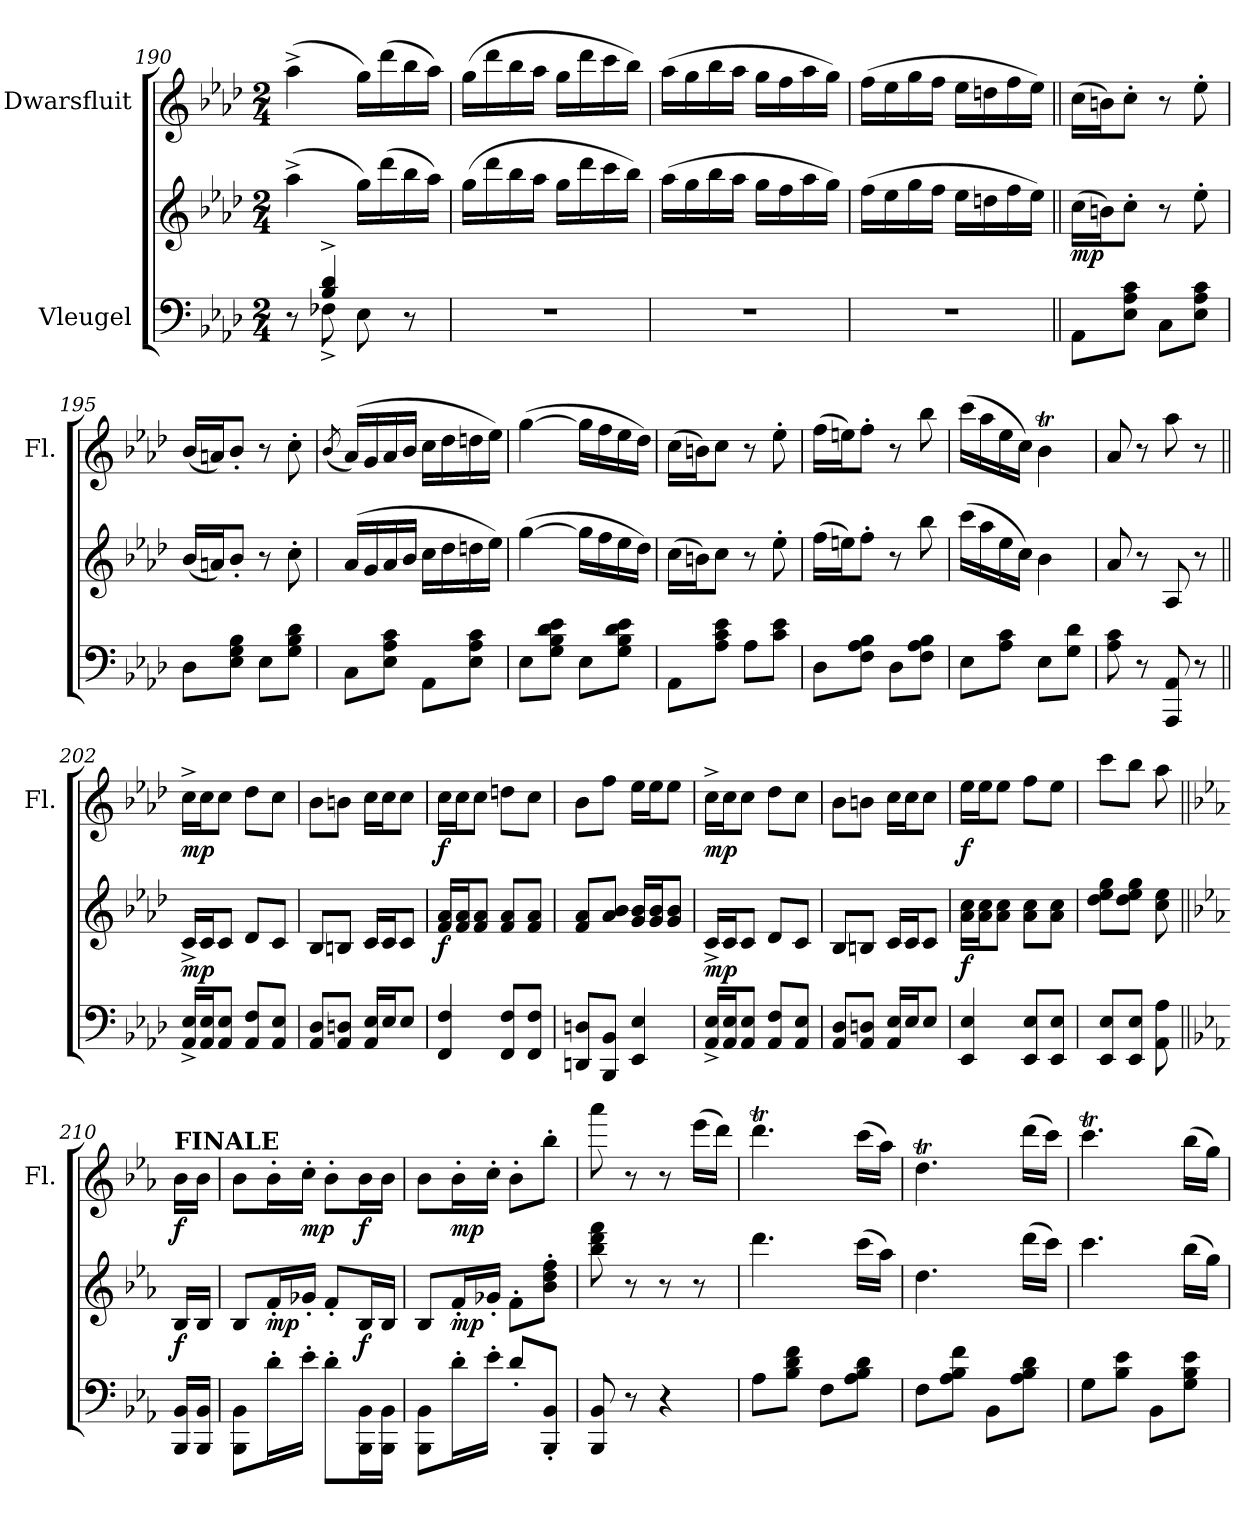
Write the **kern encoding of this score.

**kern	**kern	**dynam	**kern	**dynam
*part2	*part2	*part2	*part1	*part1
*staff3	*staff2	*staff2/3	*staff1	*staff1
*I"Vleugel	*	*	*I"Dwarsfluit	*
*	*	*	*I'Fl.	*
*clefF4	*clefG2	*	*clefG2	*
*k[b-e-a-d-]	*k[b-e-a-d-]	*	*k[b-e-a-d-]	*
*M2/4	*M2/4	*	*M2/4	*
=190	=190	=190	=190	=190
*^	*	*	*	*
8r	8ryy	(4aa-^\	.	(4aa-^\	.
4B-/^ 4d-/^	8F-X^\	.	.	.	.
.	8E-\	16gg\LL)	.	16gg\LL)	.
.	.	(16ddd-\	.	(16ddd-\	.
8r	8ryy	16bb-\	.	16bb-\	.
.	.	16aa-\JJ)	.	16aa-\JJ)	.
*v	*v	*	*	*	*
!!LO:LB:g=z
=191	=191	=191	=191	=191
2r	(16gg\LL	.	(16gg\LL	.
.	16ddd-\	.	16ddd-\	.
.	16bb-\	.	16bb-\	.
.	16aa-\JJ	.	16aa-\JJ	.
.	16gg\LL	.	16gg\LL	.
.	16ddd-\	.	16ddd-\	.
.	16ccc\	.	16ccc\	.
.	16bb-\JJ)	.	16bb-\JJ)	.
=192	=192	=192	=192	=192
2r	(16aa-\LL	.	(16aa-\LL	.
.	16gg\	.	16gg\	.
.	16bb-\	.	16bb-\	.
.	16aa-\JJ	.	16aa-\JJ	.
.	16gg\LL	.	16gg\LL	.
.	16ff\	.	16ff\	.
.	16aa-\	.	16aa-\	.
.	16gg\JJ)	.	16gg\JJ)	.
=193	=193	=193	=193	=193
2r	(16ff\LL	.	(16ff\LL	.
.	16ee-\	.	16ee-\	.
.	16gg\	.	16gg\	.
.	16ff\JJ	.	16ff\JJ	.
.	16ee-\LL	.	16ee-\LL	.
.	16ddn\	.	16ddn\	.
.	16ff\	.	16ff\	.
.	16ee-\JJ)	.	16ee-\JJ)	.
=194||	=194||	=194||	=194||	=194||
!	!	!LO:DY:b	!	!
8AA-\L	(16cc\LL	mp	(16cc\LL	.
.	16bn\J)	.	16bn\J)	.
8E-\ 8A-\ 8c\J	8cc'\J	.	8cc'\J	.
8C\L	8r	.	8r	.
8E-\ 8A-\ 8c\J	8ee-'\	.	8ee-'\	.
=195	=195	=195	=195	=195
8D-\L	(16b-/LL	.	(16b-/LL	.
.	16an/J)	.	16an/J)	.
8E-\ 8G\ 8B-\J	8b-'/J	.	8b-'/J	.
8E-\L	8r	.	8r	.
8G\ 8B-\ 8d-\J	8cc'\	.	8cc'\	.
!!LO:PB:g=z
=196	=196	=196	=196	=196
.	.	.	(8qb-/	.
8C\L	(16a-/LL	.	(16a-/LL)	.
.	16g/	.	16g/	.
8E-\ 8A-\ 8c\J	16a-/	.	16a-/	.
.	16b-/JJ	.	16b-/JJ	.
8AA-\L	16cc\LL	.	16cc\LL	.
.	16dd-\	.	16dd-\	.
8E-\ 8A-\ 8c\J	16ddn\	.	16ddn\	.
.	16ee-\JJ)	.	16ee-\JJ)	.
=197	=197	=197	=197	=197
8E-\L	([4gg\	.	([4gg\	.
8G\ 8B-\ 8d-\ 8e-\J	.	.	.	.
8E-\L	16gg\LL]	.	16gg\LL]	.
.	16ff\	.	16ff\	.
8G\ 8B-\ 8d-\ 8e-\J	16ee-\	.	16ee-\	.
.	16dd-\JJ)	.	16dd-\JJ)	.
=198	=198	=198	=198	=198
8AA-\L	(16cc\LL	.	(16cc\LL	.
.	16bn\J)	.	16bn\J)	.
8A-\ 8c\ 8e-\J	8cc\J	.	8cc\J	.
8A-\L	8r	.	8r	.
8c\ 8e-\J	8ee-'\	.	8ee-'\	.
=199	=199	=199	=199	=199
8D-\L	(16ff\LL	.	(16ff\LL	.
.	16een\J)	.	16een\J)	.
8F\ 8A-\ 8B-\J	8ff'\J	.	8ff'\J	.
8D-\L	8r	.	8r	.
8F\ 8A-\ 8B-\J	8bb-\	.	8bb-\	.
=200	=200	=200	=200	=200
8E-\L	(16ccc\LL	.	(16ccc\LL	.
.	16aa-\	.	16aa-\	.
8A-\ 8c\J	16ee-\	.	16ee-\	.
.	16cc\JJ)	.	16cc\JJ)	.
8E-\L	4b-\	.	4b-T\	.
8G\ 8d-\J	.	.	.	.
!!LO:LB:g=z
=201	=201	=201	=201	=201
8A-\ 8c\	8a-/	.	8a-/	.
8r	8r	.	8r	.
8AAA-/ 8AA-/	8A-/	.	8aa-\	.
8r	8r	.	8r	.
=202||	=202||	=202||	=202||	=202||
!	!	!LO:DY:b	!	!LO:DY:b
16AA-/^ 16E-/^LL	16c^/LL	mp	16cc^\LL	mp
16AA-/ 16E-/J	16c/J	.	16cc\J	.
8AA-/ 8E-/J	8c/J	.	8cc\J	.
8AA-/ 8F/L	8d-/L	.	8dd-\L	.
8AA-/ 8E-/J	8c/J	.	8cc\J	.
=203	=203	=203	=203	=203
8AA-/ 8D-/L	8B-/L	.	8b-\L	.
8AA-/ 8Dn/J	8Bn/J	.	8bn\J	.
16AA-/ 16E-/LL	16c/LL	.	16cc\LL	.
16E-/J	16c/J	.	16cc\J	.
8E-/J	8c/J	.	8cc\J	.
=204	=204	=204	=204	=204
!	!	!LO:DY:b	!	!LO:DY:b
4FF/ 4F/	16f/ 16a-/LL	f	16cc\LL	f
.	16f/ 16a-/J	.	16cc\J	.
.	8f/ 8a-/J	.	8cc\J	.
8FF/ 8F/L	8f/ 8a-/L	.	8ddn\L	.
8FF/ 8F/J	8f/ 8a-/J	.	8cc\J	.
=205	=205	=205	=205	=205
8DDn/ 8Dn/L	8f/ 8a-/L	.	8b-\L	.
8BBB-/ 8BB-/J	8a-/ 8b-/J	.	8ff\J	.
4EE-/ 4E-/	16g/ 16b-/LL	.	16ee-\LL	.
.	16g/ 16b-/J	.	16ee-\J	.
.	8g/ 8b-/J	.	8ee-\J	.
=206	=206	=206	=206	=206
!	!	!LO:DY:b	!	!LO:DY:b
16AA-/^ 16E-/^LL	16c^/LL	mp	16cc^\LL	mp
16AA-/ 16E-/J	16c/J	.	16cc\J	.
8AA-/ 8E-/J	8c/J	.	8cc\J	.
8AA-/ 8F/L	8d-/L	.	8dd-\L	.
8AA-/ 8E-/J	8c/J	.	8cc\J	.
!!LO:LB:g=z
=207	=207	=207	=207	=207
8AA-/ 8D-/L	8B-/L	.	8b-\L	.
8AA-/ 8Dn/J	8Bn/J	.	8bn\J	.
16AA-/ 16E-/LL	16c/LL	.	16cc\LL	.
16E-/J	16c/J	.	16cc\J	.
8E-/J	8c/J	.	8cc\J	.
=208	=208	=208	=208	=208
!	!	!LO:DY:b	!	!LO:DY:b
4EE-/ 4E-/	16a-\ 16cc\LL	f	16ee-\LL	f
.	16a-\ 16cc\J	.	16ee-\J	.
.	8a-\ 8cc\J	.	8ee-\J	.
8EE-/ 8E-/L	8a-\ 8cc\L	.	8ff\L	.
8EE-/ 8E-/J	8a-\ 8cc\J	.	8ee-\J	.
=209	=209	=209	=209	=209
8EE-/ 8E-/L	8dd-\ 8ee-\ 8gg\L	.	8ccc\L	.
8EE-/ 8E-/J	8dd-\ 8ee-\ 8gg\J	.	8bb-\J	.
8AA-\ 8A-\	8cc\ 8ee-\	.	8aa-\	.
=210||	=210||	=210||	=210||	=210||
*k[b-e-a-]	*k[b-e-a-]	*	*k[b-e-a-]	*
!	!	!	!LO:TX:a:B:t=FINALE	!
!	!	!LO:DY:b	!	!LO:DY:b
16BBB-/ 16BB-/LL	16B-/LL	f	16b-\LL	f
16BBB-/ 16BB-/JJ	16B-/JJ	.	16b-\JJ	.
=211	=211	=211	=211	=211
8BBB-\ 8BB-\L	8B-/L	.	8b-\L	.
!	!	!LO:DY:b	!	!
16d'\L	16f'/L	mp	16b-'\L	.
!	!	!	!	!LO:DY:b
16e-'\JJ	16g-X'/JJ	.	16cc'\JJ	mp
8d'\L	8f'/L	.	8b-'\L	.
!	!	!LO:DY:b	!	!LO:DY:b
16BBB-\ 16BB-\L	16B-/L	f	16b-\L	f
16BBB-\ 16BB-\JJ	16B-/JJ	.	16b-\JJ	.
=212	=212	=212	=212	=212
8BBB-\ 8BB-\L	8B-/L	.	8b-\L	.
!	!	!LO:DY:b	!	!LO:DY:b
16d'\L	16f'/L	mp	16b-'\L	mp
16e-'\JJ	16g-X'/JJ	.	16cc'\JJ	.
8d'/L	8f'\L	.	8b-'\L	.
8BBB-/' 8BB-/'J	8b-\' 8dd\' 8ff\'J	.	8bb-'\J	.
!!LO:LB:g=z
=213	=213	=213	=213	=213
8BBB-/ 8BB-/	8bb-\ 8ddd\ 8fff\	.	8aaa-\	.
8r	8r	.	8r	.
4r	8r	.	8r	.
.	8r	.	(16eee-\LL	.
.	.	.	16ddd\JJ)	.
=214	=214	=214	=214	=214
8A-\L	4.ddd\	.	4.dddt\	.
8B-\ 8d\ 8f\J	.	.	.	.
8F\L	.	.	.	.
8A-\ 8B-\ 8d\J	(16ccc\LL	.	(16ccc\LL	.
.	16aa-\JJ)	.	16aa-\JJ)	.
=215	=215	=215	=215	=215
8F\L	4.dd\	.	4.ddt\	.
8A-\ 8B-\ 8f\J	.	.	.	.
8BB-\L	.	.	.	.
8A-\ 8B-\ 8d\J	(16ddd\LL	.	(16ddd\LL	.
.	16ccc\JJ)	.	16ccc\JJ)	.
=216	=216	=216	=216	=216
8G\L	4.ccc\	.	4.cccT\	.
8B-\ 8e-\J	.	.	.	.
8BB-\L	.	.	.	.
8G\ 8B-\ 8e-\J	(16bb-\LL	.	(16bb-\LL	.
.	16gg\JJ)	.	16gg\JJ)	.
=	=	=	=	=
*-	*-	*-	*-	*-
